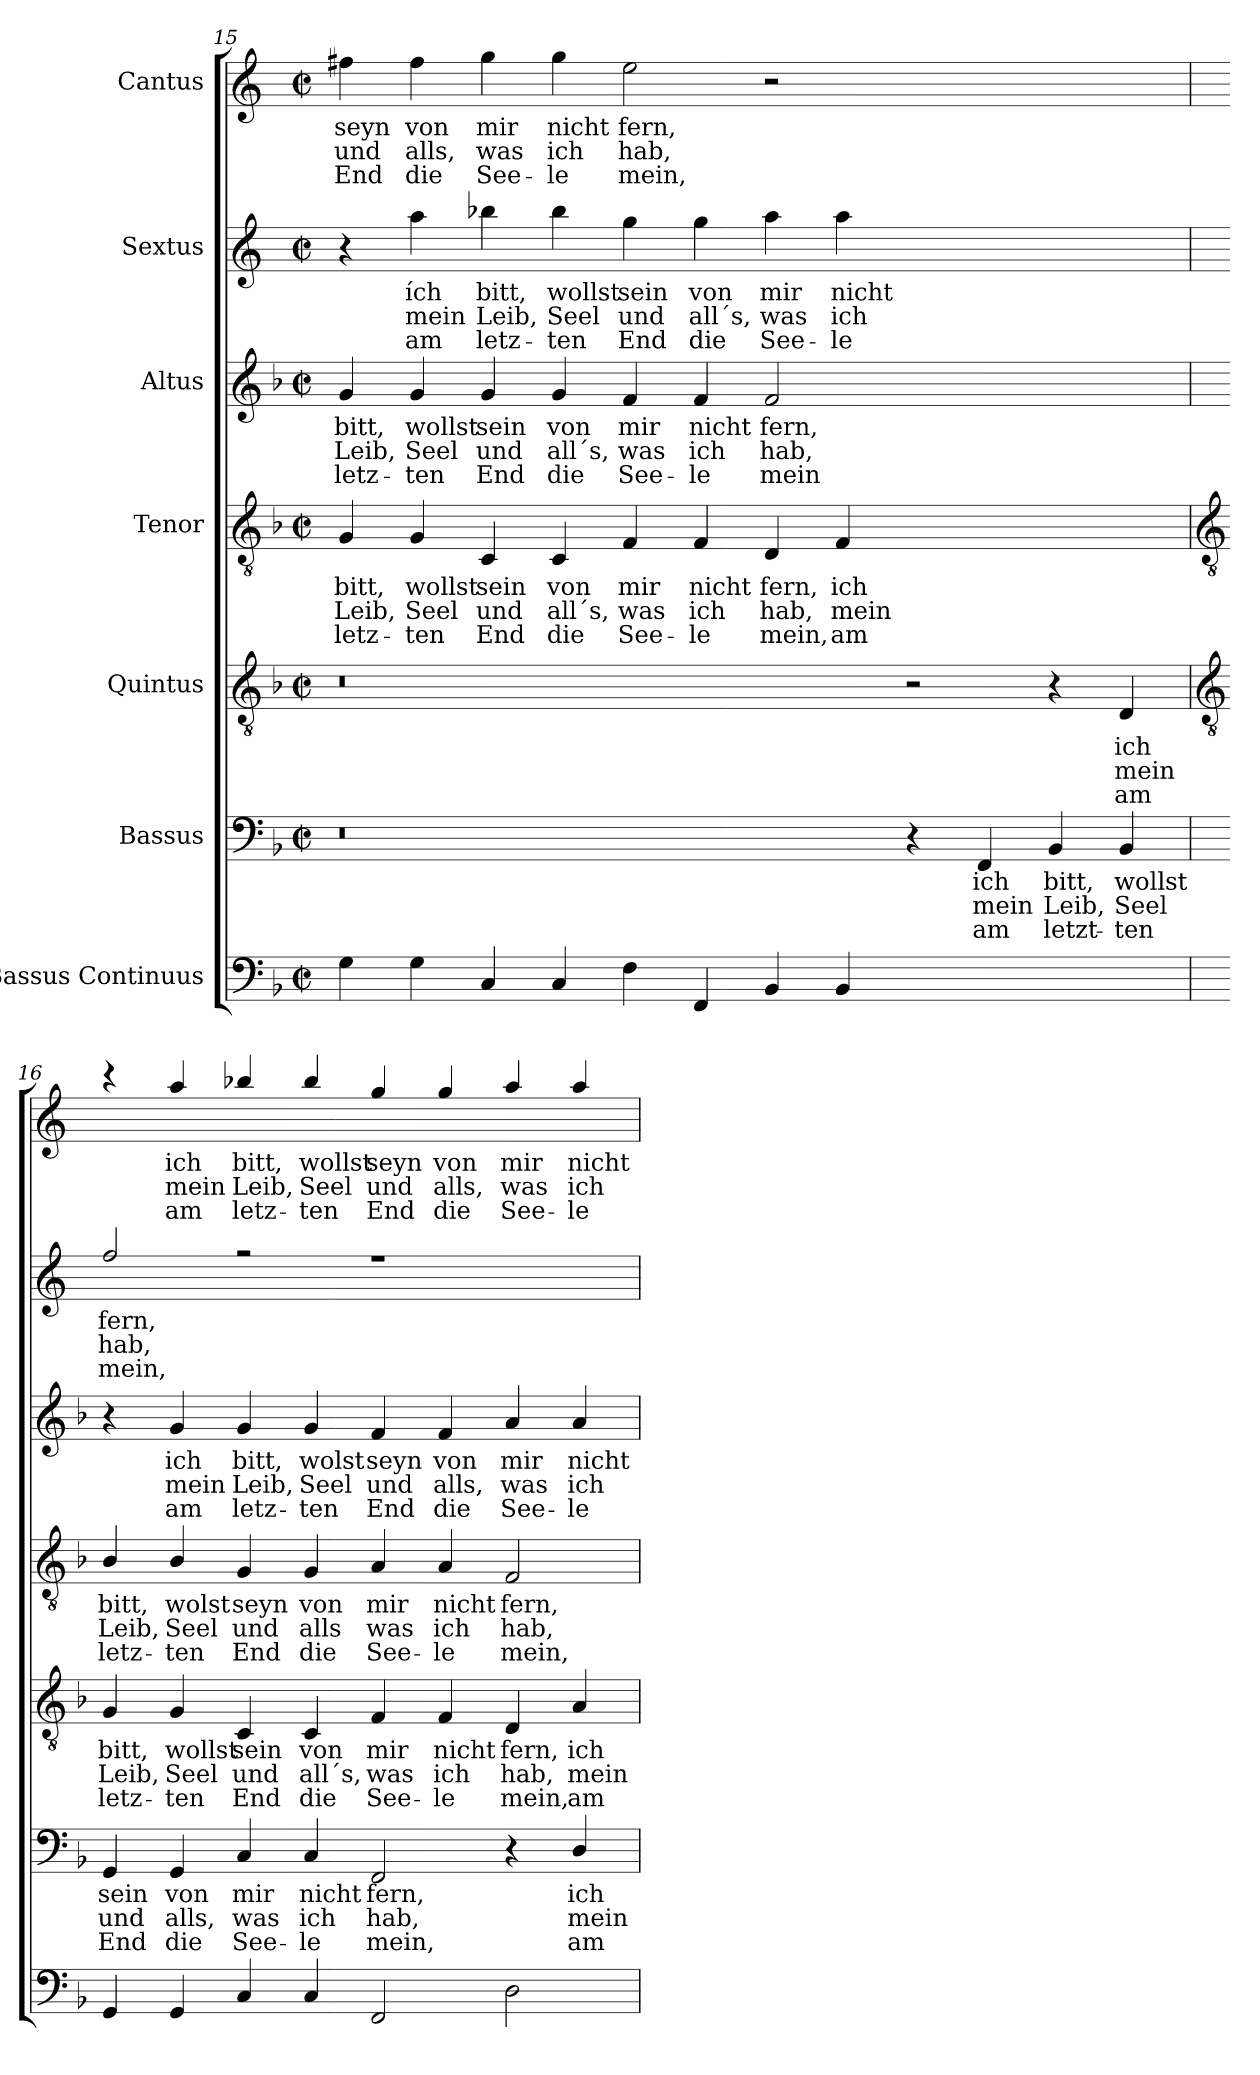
**kern	**kern	**text	**text	**text	**kern	**text	**text	**text	**kern	**text	**text	**text	**kern	**text	**text	**text	**kern	**text	**text	**text	**kern	**text	**text	**text
*part7	*part6	*part6	*part6	*part6	*part5	*part5	*part5	*part5	*part4	*part4	*part4	*part4	*part3	*part3	*part3	*part3	*part2	*part2	*part2	*part2	*part1	*part1	*part1	*part1
*staff7	*staff6	*staff6	*staff6	*staff6	*staff5	*staff5	*staff5	*staff5	*staff4	*staff4	*staff4	*staff4	*staff3	*staff3	*staff3	*staff3	*staff2	*staff2	*staff2	*staff2	*staff1	*staff1	*staff1	*staff1
*I"Bassus Continuus	*I"Bassus	*	*	*	*I"Quintus	*	*	*	*I"Tenor	*	*	*	*I"Altus	*	*	*	*I"Sextus	*	*	*	*I"Cantus	*	*	*
*clefF4	*clefF4	*	*	*	*clefGv2	*	*	*	*clefGv2	*	*	*	*clefG2	*	*	*	*clefG2	*	*	*	*clefG2	*	*	*
*	*	*	*	*	*	*	*	*	*	*	*	*	*	*	*	*	*ITrd4c7	*	*	*	*ITrd4c7	*	*	*
*k[b-]	*k[b-]	*	*	*	*k[b-]	*	*	*	*k[b-]	*	*	*	*k[b-]	*	*	*	*k[b-]	*	*	*	*k[b-]	*	*	*
*F:	*F:	*	*	*	*F:	*	*	*	*F:	*	*	*	*F:	*	*	*	*F:	*	*	*	*F:	*	*	*
*M4/2	*M4/2	*	*	*	*M4/2	*	*	*	*M4/2	*	*	*	*M4/2	*	*	*	*M4/2	*	*	*	*M4/2	*	*	*
*met(c|)	*met(c|)	*	*	*	*met(c|)	*	*	*	*met(c|)	*	*	*	*met(c|)	*	*	*	*met(c|)	*	*	*	*met(c|)	*	*	*
=15	=15	=15	=15	=15	=15	=15	=15	=15	=15	=15	=15	=15	=15	=15	=15	=15	=15	=15	=15	=15	=15	=15	=15	=15
*	*^	*	*	*	*^	*	*	*	*	*	*	*	*	*	*	*	*	*	*	*	*	*	*	*
!	!	!	!	!	!	!	!	!	!	!	!	!LO:LY:b	!LO:LY:b	!LO:LY:b	!	!LO:LY:b	!LO:LY:b	!LO:LY:b	!	!	!	!	!	!LO:LY:b	!LO:LY:b	!LO:LY:b
*	*	*	*	*	*	*	*	*	*	*	*^	*	*	*	*^	*	*	*	*^	*	*	*	*^	*	*	*
*	*	*	*	*	*	*	*	*	*	*	*	*	*	*	*	*	*^	*	*	*	*	*	*	*	*	*	*	*	*	*
4G	0r	0ryy	.	.	.	0r	0ryy	.	.	.	4G	1ryy	bitt,	Leib,	letz-	4g	0ryy	0ryy	bitt,	Leib,	letz-	4r	0ryy	.	.	.	4bn	0ryy	seyn	und	End
!	!	!	!	!	!	!	!	!	!	!	!	!	!LO:LY:b	!LO:LY:b	!LO:LY:b	!	!	!	!LO:LY:b	!LO:LY:b	!LO:LY:b	!	!	!LO:LY:b	!LO:LY:b	!LO:LY:b	!	!	!LO:LY:b	!LO:LY:b	!LO:LY:b
4G	.	.	.	.	.	.	.	.	.	.	4G	.	-wollst	Seel	ten	4g	.	.	-wollst	Seel	ten	4dd	.	ích	mein	am	4b	.	von	alls,	die
!	!	!	!	!	!	!	!	!	!	!	!	!	!LO:LY:b	!LO:LY:b	!LO:LY:b	!	!	!	!LO:LY:b	!LO:LY:b	!LO:LY:b	!	!	!LO:LY:b	!LO:LY:b	!LO:LY:b	!	!	!LO:LY:b	!LO:LY:b	!LO:LY:b
4C	.	.	.	.	.	.	.	.	.	.	4C	.	sein	und	End	4g	.	.	sein	und	End	4ee-X	.	bitt,	Leib,	letz-	4cc	.	mir	was	See-
!	!	!	!	!	!	!	!	!	!	!	!	!	!LO:LY:b	!LO:LY:b	!LO:LY:b	!	!	!	!LO:LY:b	!LO:LY:b	!LO:LY:b	!	!	!LO:LY:b	!LO:LY:b	!LO:LY:b	!	!	!LO:LY:b	!LO:LY:b	!LO:LY:b
4C	.	.	.	.	.	.	.	.	.	.	4C	.	von	all´s,	die	4g	.	.	von	all´s,	die	4ee-	.	-wollst	Seel	ten	4cc	.	-nicht	ich	le
!	!	!	!	!	!	!	!	!	!	!	!	!	!LO:LY:b	!LO:LY:b	!LO:LY:b	!	!	!	!LO:LY:b	!LO:LY:b	!LO:LY:b	!	!	!LO:LY:b	!LO:LY:b	!LO:LY:b	!	!	!LO:LY:b	!LO:LY:b	!LO:LY:b
4F	.	.	.	.	.	.	.	.	.	.	4F	2ryy	mir	was	See-	4f	.	.	mir	was	See-	4cc	.	sein	und	End	2a	.	fern,	hab,	mein,
!	!	!	!	!	!	!	!	!	!	!	!	!	!LO:LY:b	!LO:LY:b	!LO:LY:b	!	!	!	!LO:LY:b	!LO:LY:b	!LO:LY:b	!	!	!LO:LY:b	!LO:LY:b	!LO:LY:b	!	!	!	!	!
4FF	.	.	.	.	.	.	.	.	.	.	4F	.	-nicht	ich	le	4f	.	.	-nicht	ich	le	4cc	.	von	all´s,	die	.	.	.	.	.
!	!	!	!	!	!	!	!	!	!	!	!	!	!LO:LY:b	!LO:LY:b	!LO:LY:b	!	!	!	!LO:LY:b	!LO:LY:b	!LO:LY:b	!	!	!LO:LY:b	!LO:LY:b	!LO:LY:b	!	!	!	!	!
4BB-	.	.	.	.	.	.	.	.	.	.	4D	4ryy	fern,	hab,	mein,	2f	.	.	fern,	hab,	mein	4dd	.	mir	was	See-	2r	.	.	.	.
!	!	!	!	!	!	!	!	!	!	!	!	!	!LO:LY:b	!LO:LY:b	!LO:LY:b	!	!	!	!	!	!	!	!	!LO:LY:b	!LO:LY:b	!LO:LY:b	!	!	!	!	!
4BB-	.	.	.	.	.	.	.	.	.	.	4F	4F\yy	ich	mein	am	.	.	.	.	.	.	4dd	.	-nicht	ich	le	.	.	.	.	.
1ryy	4r	1ryy	.	.	.	2r	1ryy	.	.	.	1ryy	1ryy	.	.	.	1ryy	1ryy	1ryy	.	.	.	1ryy	1ryy	.	.	.	1ryy	1ryy	.	.	.
!	!	!	!LO:LY:b	!LO:LY:b	!LO:LY:b	!	!	!	!	!	!	!	!	!	!	!	!	!	!	!	!	!	!	!	!	!	!	!	!	!	!
.	4FF	.	ich	mein	am	.	.	.	.	.	.	.	.	.	.	.	.	.	.	.	.	.	.	.	.	.	.	.	.	.	.
!	!	!	!LO:LY:b	!LO:LY:b	!LO:LY:b	!	!	!	!	!	!	!	!	!	!	!	!	!	!	!	!	!	!	!	!	!	!	!	!	!	!
.	4BB-	.	bitt,	Leib,	letzt-	4r	.	.	.	.	.	.	.	.	.	.	.	.	.	.	.	.	.	.	.	.	.	.	.	.	.
!	!	!	!LO:LY:b	!LO:LY:b	!LO:LY:b	!	!	!LO:LY:b	!LO:LY:b	!LO:LY:b	!	!	!	!	!	!	!	!	!	!	!	!	!	!	!	!	!	!	!	!	!
.	4BB-	.	-wollst	Seel	ten	4D	.	ich	mein	am	.	.	.	.	.	.	.	.	.	.	.	.	.	.	.	.	.	.	.	.	.
!!LO:LB:g=z	!!
=16	=16	=16	=16	=16	=16	=16	=16	=16	=16	=16	=16	=16	=16	=16	=16	=16	=16	=16	=16	=16	=16	=16	=16	=16	=16	=16	=16	=16	=16	=16	=16
*	*	*	*	*	*	*clefGv2	*	*	*	*	*clefGv2	*	*	*	*	*	*	*	*	*	*	*	*	*	*	*	*	*	*	*	*
!	!	!	!LO:LY:b	!LO:LY:b	!LO:LY:b	!	!	!LO:LY:b	!LO:LY:b	!LO:LY:b	!	!	!LO:LY:b	!LO:LY:b	!LO:LY:b	!	!	!	!	!	!	!	!	!LO:LY:b	!LO:LY:b	!LO:LY:b	!	!	!	!	!
4GG	4GG	1ryy	sein	und	End	4G	1ryy	bitt,	Leib,	letz-	4B-	4B-\yy	bitt,	Leib,	letz-	4r	0ryy	0ryy	.	.	.	2b-	0ryy	fern,	hab,	mein,	4r	0ryy	.	.	.
!	!	!	!LO:LY:b	!LO:LY:b	!LO:LY:b	!	!	!LO:LY:b	!LO:LY:b	!LO:LY:b	!	!	!LO:LY:b	!LO:LY:b	!LO:LY:b	!	!	!	!LO:LY:b	!LO:LY:b	!LO:LY:b	!	!	!	!	!	!	!	!LO:LY:b	!LO:LY:b	!LO:LY:b
4GG	4GG	.	von	alls,	die	4G	.	-wollst	Seel	ten	4B-	4B-\yy	-wolst	Seel	ten	4g	.	.	ich	mein	am	.	.	.	.	.	4dd	.	ich	mein	am
!	!	!	!LO:LY:b	!LO:LY:b	!LO:LY:b	!	!	!LO:LY:b	!LO:LY:b	!LO:LY:b	!	!	!LO:LY:b	!LO:LY:b	!LO:LY:b	!	!	!	!LO:LY:b	!LO:LY:b	!LO:LY:b	!	!	!	!	!	!	!	!LO:LY:b	!LO:LY:b	!LO:LY:b
4C	4C	.	mir	was	See-	4C	.	sein	und	End	4G	4G\yy	seyn	und	End	4g	.	.	bitt,	Leib,	letz-	2r	.	.	.	.	4ee-X	.	bitt,	Leib,	letz-
!	!	!	!LO:LY:b	!LO:LY:b	!LO:LY:b	!	!	!LO:LY:b	!LO:LY:b	!LO:LY:b	!	!	!LO:LY:b	!LO:LY:b	!LO:LY:b	!	!	!	!LO:LY:b	!LO:LY:b	!LO:LY:b	!	!	!	!	!	!	!	!LO:LY:b	!LO:LY:b	!LO:LY:b
4C	4C	.	-nicht	ich	le	4C	.	von	all´s,	die	4G	4G\yy	von	alls	die	4g	.	.	-wolst	Seel	ten	.	.	.	.	.	4ee-	.	-wollst	Seel	ten
!	!	!	!LO:LY:b	!LO:LY:b	!LO:LY:b	!	!	!LO:LY:b	!LO:LY:b	!LO:LY:b	!	!	!LO:LY:b	!LO:LY:b	!LO:LY:b	!	!	!	!LO:LY:b	!LO:LY:b	!LO:LY:b	!	!	!	!	!	!	!	!LO:LY:b	!LO:LY:b	!LO:LY:b
2FF	2FF	2ryy	fern,	hab,	mein,	4F	2ryy	mir	was	See-	4A	4A\yy	mir	was	See-	4f	.	.	seyn	und	End	1r	.	.	.	.	4cc	.	seyn	und	End
!	!	!	!	!	!	!	!	!LO:LY:b	!LO:LY:b	!LO:LY:b	!	!	!LO:LY:b	!LO:LY:b	!LO:LY:b	!	!	!	!LO:LY:b	!LO:LY:b	!LO:LY:b	!	!	!	!	!	!	!	!LO:LY:b	!LO:LY:b	!LO:LY:b
.	.	.	.	.	.	4F	.	-nicht	ich	le	4A	4A\yy	-nicht	ich	le	4f	.	.	von	alls,	die	.	.	.	.	.	4cc	.	von	alls,	die
!	!	!	!	!	!	!	!	!LO:LY:b	!LO:LY:b	!LO:LY:b	!	!	!LO:LY:b	!LO:LY:b	!LO:LY:b	!	!	!	!LO:LY:b	!LO:LY:b	!LO:LY:b	!	!	!	!	!	!	!	!LO:LY:b	!LO:LY:b	!LO:LY:b
2D	4r	4ryy	.	.	.	4D	4ryy	fern,	hab,	mein,	2F	2F\yy	fern,	hab,	mein,	4a	.	.	mir	was	See-	.	.	.	.	.	4dd	.	mir	was	See-
!	!	!	!LO:LY:b	!LO:LY:b	!LO:LY:b	!	!	!LO:LY:b	!LO:LY:b	!LO:LY:b	!	!	!	!	!	!	!	!	!LO:LY:b	!LO:LY:b	!LO:LY:b	!	!	!	!	!	!	!	!LO:LY:b	!LO:LY:b	!LO:LY:b
.	4D	4D\yy	ich	mein	am	4A	4A\yy	ich	mein	am	.	.	.	.	.	4a	.	.	-nicht	ich	le	.	.	.	.	.	4dd	.	-nicht	ich	le
*	*v	*v	*	*	*	*	*	*	*	*	*v	*v	*	*	*	*v	*v	*v	*	*	*	*v	*v	*	*	*	*v	*v	*	*	*
*	*	*	*	*	*v	*v	*	*	*	*	*	*	*	*	*	*	*	*	*	*	*	*	*	*	*
=	=	=	=	=	=	=	=	=	=	=	=	=	=	=	=	=	=	=	=	=	=	=	=	=
*-	*-	*-	*-	*-	*-	*-	*-	*-	*-	*-	*-	*-	*-	*-	*-	*-	*-	*-	*-	*-	*-	*-	*-	*-
